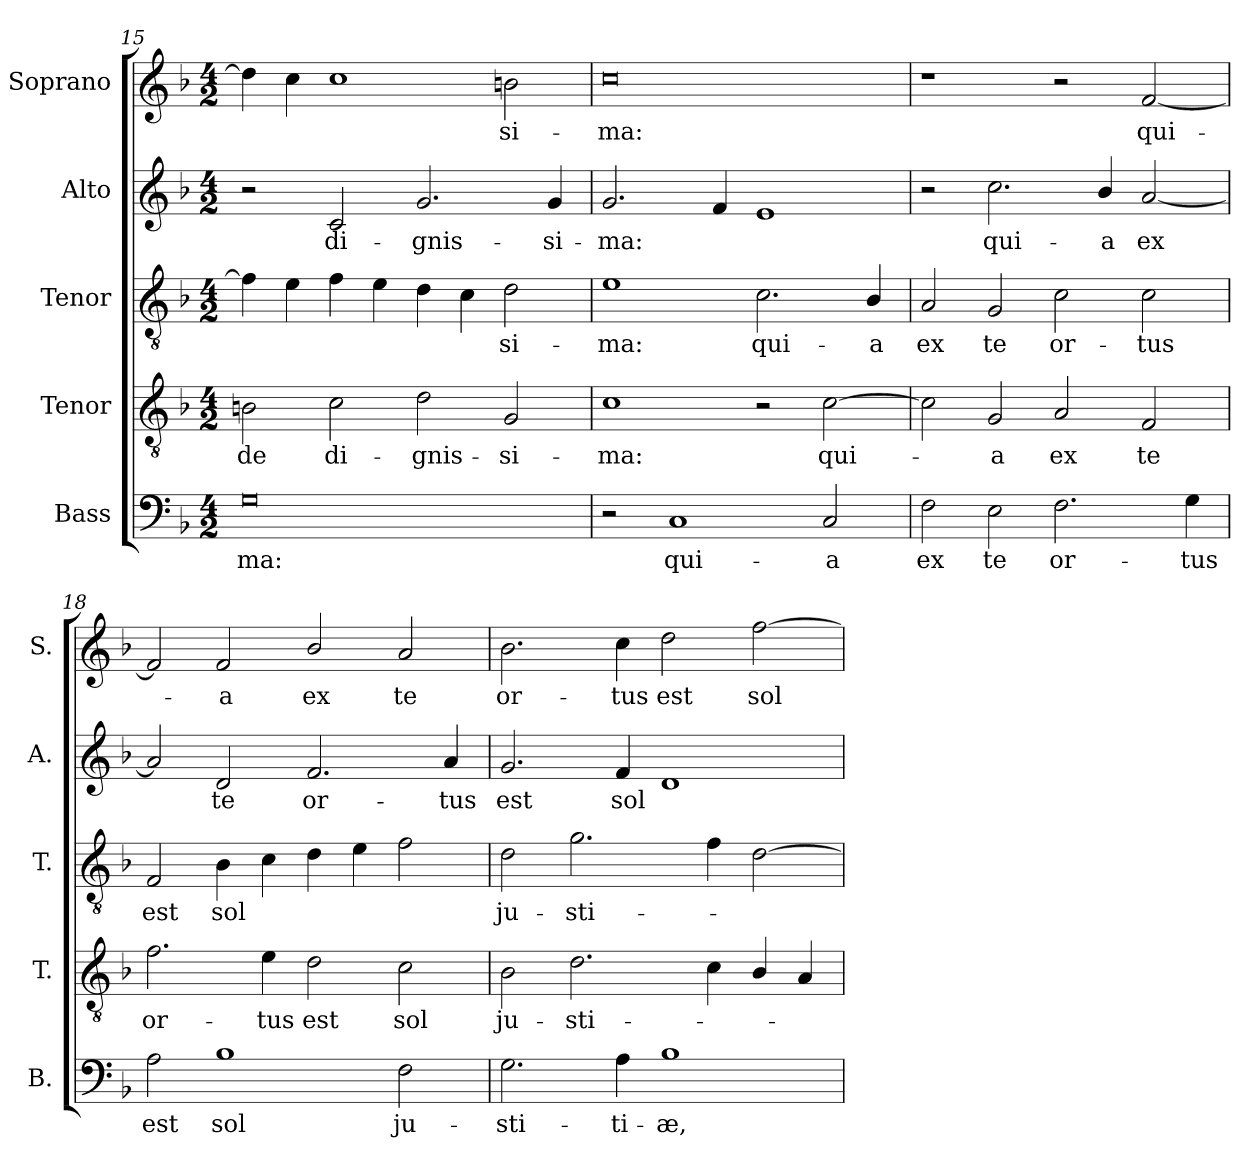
**kern	**text	**kern	**text	**kern	**text	**kern	**text	**kern	**text
*part5	*part5	*part4	*part4	*part3	*part3	*part2	*part2	*part1	*part1
*staff5	*staff5	*staff4	*staff4	*staff3	*staff3	*staff2	*staff2	*staff1	*staff1
*I"Bass	*	*I"Tenor	*	*I"Tenor	*	*I"Alto	*	*I"Soprano	*
*I'B.	*	*I'T.	*	*I'T.	*	*I'A.	*	*I'S.	*
*clefF4	*	*clefGv2	*	*clefGv2	*	*clefG2	*	*clefG2	*
*	*	*ITrd7c12	*	*ITrd7c12	*	*	*	*	*
*k[b-]	*	*k[b-]	*	*k[b-]	*	*k[b-]	*	*k[b-]	*
*F:	*	*F:	*	*F:	*	*F:	*	*F:	*
*M4/2	*	*M4/2	*	*M4/2	*	*M4/2	*	*M4/2	*
=15	=15	=15	=15	=15	=15	=15	=15	=15	=15
!	!LO:LY:b:color=#000000	!	!	!	!	!	!	!	!
!	!	!	!LO:LY:b:color=#000000	!	!	!	!	!	!
0Gi	-ma:	2BBni\	-de	4Fi\]	.	2r	.	4ddi\]	.
.	.	.	.	4Ei\	.	.	.	4cci\	.
!	!	!	!LO:LY:b:color=#000000	!	!	!	!	!	!
!	!	!	!	!	!	!	!LO:LY:b:color=#000000	!	!
.	.	2Ci\	di-	4Fi\	.	2ci/	di-	1cci	.
.	.	.	.	4Ei\	.	.	.	.	.
!	!	!	!LO:LY:b:color=#000000	!	!	!	!	!	!
!	!	!	!	!	!	!	!LO:LY:b:color=#000000	!	!
.	.	2Di\	-gnis-	4Di\	.	2.gi/	-gnis-	.	.
.	.	.	.	4Ci\	.	.	.	.	.
!	!	!	!LO:LY:b:color=#000000	!	!	!	!	!	!
!	!	!	!	!	!LO:LY:b:color=#000000	!	!	!	!
!	!	!	!	!	!	!	!	!	!LO:LY:b:color=#000000
.	.	2GGi/	-si-	2Di\	-si-	.	.	2bni\	-si-
!	!	!	!	!	!	!	!LO:LY:b:color=#000000	!	!
.	.	.	.	.	.	4gi/	-si-	.	.
=16	=16	=16	=16	=16	=16	=16	=16	=16	=16
!	!	!	!LO:LY:b:color=#000000	!	!	!	!	!	!
!	!	!	!	!	!LO:LY:b:color=#000000	!	!	!	!
!	!	!	!	!	!	!	!LO:LY:b:color=#000000	!	!
!	!	!	!	!	!	!	!	!	!LO:LY:b:color=#000000
2r	.	1Ci	-ma:	1Ei	-ma:	2.gi/	-ma:	0cci	-ma:
!	!LO:LY:b:color=#000000	!	!	!	!	!	!	!	!
1Ci	qui-	.	.	.	.	.	.	.	.
.	.	.	.	.	.	4fi/	.	.	.
!	!	!	!	!	!LO:LY:b:color=#000000	!	!	!	!
.	.	2r	.	2.Ci\	qui-	1ei	.	.	.
!	!LO:LY:b:color=#000000	!	!	!	!	!	!	!	!
!	!	!	!LO:LY:b:color=#000000	!	!	!	!	!	!
2Ci/	-a	[2Ci\	qui-	.	.	.	.	.	.
!	!	!	!	!	!LO:LY:b:color=#000000	!	!	!	!
.	.	.	.	4BB-i/	-a	.	.	.	.
!!LO:LB:g=z
=17	=17	=17	=17	=17	=17	=17	=17	=17	=17
!	!LO:LY:b:color=#000000	!	!	!	!	!	!	!	!
!	!	!	!	!	!LO:LY:b:color=#000000	!	!	!	!
2Fi\	ex	2Ci\]	.	2AAi/	ex	2r	.	1r	.
!	!LO:LY:b:color=#000000	!	!	!	!	!	!	!	!
!	!	!	!LO:LY:b:color=#000000	!	!	!	!	!	!
!	!	!	!	!	!LO:LY:b:color=#000000	!	!	!	!
!	!	!	!	!	!	!	!LO:LY:b:color=#000000	!	!
2Ei\	te	2GGi/	-a	2GGi/	te	2.cci\	qui-	.	.
!	!LO:LY:b:color=#000000	!	!	!	!	!	!	!	!
!	!	!	!LO:LY:b:color=#000000	!	!	!	!	!	!
!	!	!	!	!	!LO:LY:b:color=#000000	!	!	!	!
2.Fi\	or-	2AAi/	ex	2Ci\	or-	.	.	2r	.
!	!	!	!	!	!	!	!LO:LY:b:color=#000000	!	!
.	.	.	.	.	.	4b-i/	-a	.	.
!	!	!	!LO:LY:b:color=#000000	!	!	!	!	!	!
!	!	!	!	!	!LO:LY:b:color=#000000	!	!	!	!
!	!	!	!	!	!	!	!LO:LY:b:color=#000000	!	!
!	!	!	!	!	!	!	!	!	!LO:LY:b:color=#000000
.	.	2FFi/	te	2Ci\	-tus	[2ai/	ex	[2fi/	qui-
!	!LO:LY:b:color=#000000	!	!	!	!	!	!	!	!
4Gi\	-tus	.	.	.	.	.	.	.	.
=18	=18	=18	=18	=18	=18	=18	=18	=18	=18
!	!LO:LY:b:color=#000000	!	!	!	!	!	!	!	!
!	!	!	!LO:LY:b:color=#000000	!	!	!	!	!	!
!	!	!	!	!	!LO:LY:b:color=#000000	!	!	!	!
2Ai\	est	2.Fi\	or-	2FFi/	est	2ai/]	.	2fi/]	.
!	!LO:LY:b:color=#000000	!	!	!	!	!	!	!	!
!	!	!	!	!	!LO:LY:b:color=#000000	!	!	!	!
!	!	!	!	!	!	!	!LO:LY:b:color=#000000	!	!
!	!	!	!	!	!	!	!	!	!LO:LY:b:color=#000000
1B-i	sol	.	.	4BB-i\	sol	2di/	te	2fi/	-a
!	!	!	!LO:LY:b:color=#000000	!	!	!	!	!	!
.	.	4Ei\	-tus	4Ci\	.	.	.	.	.
!	!	!	!LO:LY:b:color=#000000	!	!	!	!	!	!
!	!	!	!	!	!	!	!LO:LY:b:color=#000000	!	!
!	!	!	!	!	!	!	!	!	!LO:LY:b:color=#000000
.	.	2Di\	est	4Di\	.	2.fi/	or-	2b-i/	ex
.	.	.	.	4Ei\	.	.	.	.	.
!	!LO:LY:b:color=#000000	!	!	!	!	!	!	!	!
!	!	!	!LO:LY:b:color=#000000	!	!	!	!	!	!
!	!	!	!	!	!	!	!	!	!LO:LY:b:color=#000000
2Fi\	ju-	2Ci\	sol	2Fi\	.	.	.	2ai/	te
!	!	!	!	!	!	!	!LO:LY:b:color=#000000	!	!
.	.	.	.	.	.	4ai/	-tus	.	.
=19	=19	=19	=19	=19	=19	=19	=19	=19	=19
!	!LO:LY:b:color=#000000	!	!	!	!	!	!	!	!
!	!	!	!LO:LY:b:color=#000000	!	!	!	!	!	!
!	!	!	!	!	!LO:LY:b:color=#000000	!	!	!	!
!	!	!	!	!	!	!	!LO:LY:b:color=#000000	!	!
!	!	!	!	!	!	!	!	!	!LO:LY:b:color=#000000
2.Gi\	-sti-	2BB-i\	ju-	2Di\	ju-	2.gi/	est	2.b-i\	or-
!	!	!	!LO:LY:b:color=#000000	!	!	!	!	!	!
!	!	!	!	!	!LO:LY:b:color=#000000	!	!	!	!
.	.	2.Di\	-sti-	2.Gi\	-sti-	.	.	.	.
!	!LO:LY:b:color=#000000	!	!	!	!	!	!	!	!
!	!	!	!	!	!	!	!LO:LY:b:color=#000000	!	!
!	!	!	!	!	!	!	!	!	!LO:LY:b:color=#000000
4Ai\	-ti-	.	.	.	.	4fi/	sol	4cci\	-tus
!	!LO:LY:b:color=#000000	!	!	!	!	!	!	!	!
!	!	!	!	!	!	!	!	!	!LO:LY:b:color=#000000
1B-i	-æ,	.	.	.	.	1di	.	2ddi\	est
.	.	4Ci\	.	4Fi\	.	.	.	.	.
!	!	!	!	!	!	!	!	!	!LO:LY:b:color=#000000
.	.	4BB-i/	.	[2Di\	.	.	.	[2ffi\	sol
.	.	4AAi/	.	.	.	.	.	.	.
=	=	=	=	=	=	=	=	=	=
*-	*-	*-	*-	*-	*-	*-	*-	*-	*-
